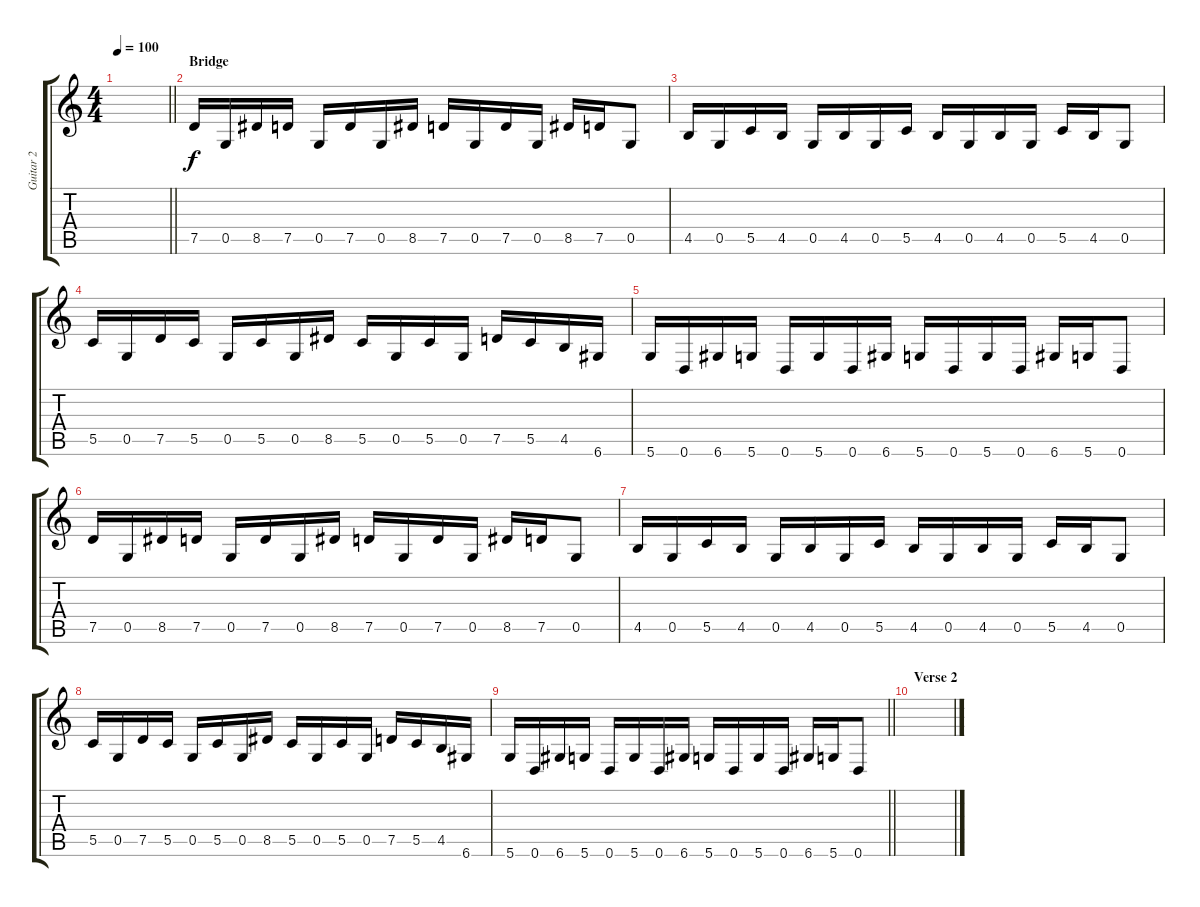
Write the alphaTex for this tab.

\track ("Guitar 2" "Guitar 2") {instrument overdrivenguitar}
\staff {score tabs}
\tuning (D4 A3 F3 C3 G2 D2) {hide}
\ts (4 4)
\tempo 100
\clef g2
\barLineRight lightlight
\ks c
|
\section ("" "Bridge")
7.5.16 0.5.16 8.5.16 7.5.16 0.5.16 7.5.16 0.5.16 8.5.16 7.5.16 0.5.16 7.5.16 0.5.16 8.5.16 7.5.16 0.5.8 |
4.5.16 0.5.16 5.5.16 4.5.16 0.5.16 4.5.16 0.5.16 5.5.16 4.5.16 0.5.16 4.5.16 0.5.16 5.5.16 4.5.16 0.5.8 |
5.5.16 0.5.16 7.5.16 5.5.16 0.5.16 5.5.16 0.5.16 8.5.16 5.5.16 0.5.16 5.5.16 0.5.16 7.5.16 5.5.16 4.5.16 6.6.16 |
5.6.16 0.6.16 6.6.16 5.6.16 0.6.16 5.6.16 0.6.16 6.6.16 5.6.16 0.6.16 5.6.16 0.6.16 6.6.16 5.6.16 0.6.8 |
7.5.16 0.5.16 8.5.16 7.5.16 0.5.16 7.5.16 0.5.16 8.5.16 7.5.16 0.5.16 7.5.16 0.5.16 8.5.16 7.5.16 0.5.8 |
4.5.16 0.5.16 5.5.16 4.5.16 0.5.16 4.5.16 0.5.16 5.5.16 4.5.16 0.5.16 4.5.16 0.5.16 5.5.16 4.5.16 0.5.8 |
5.5.16 0.5.16 7.5.16 5.5.16 0.5.16 5.5.16 0.5.16 8.5.16 5.5.16 0.5.16 5.5.16 0.5.16 7.5.16 5.5.16 4.5.16 6.6.16 |
\barLineRight lightlight
5.6.16 0.6.16 6.6.16 5.6.16 0.6.16 5.6.16 0.6.16 6.6.16 5.6.16 0.6.16 5.6.16 0.6.16 6.6.16 5.6.16 0.6.8 |
\section ("" "Verse 2")
